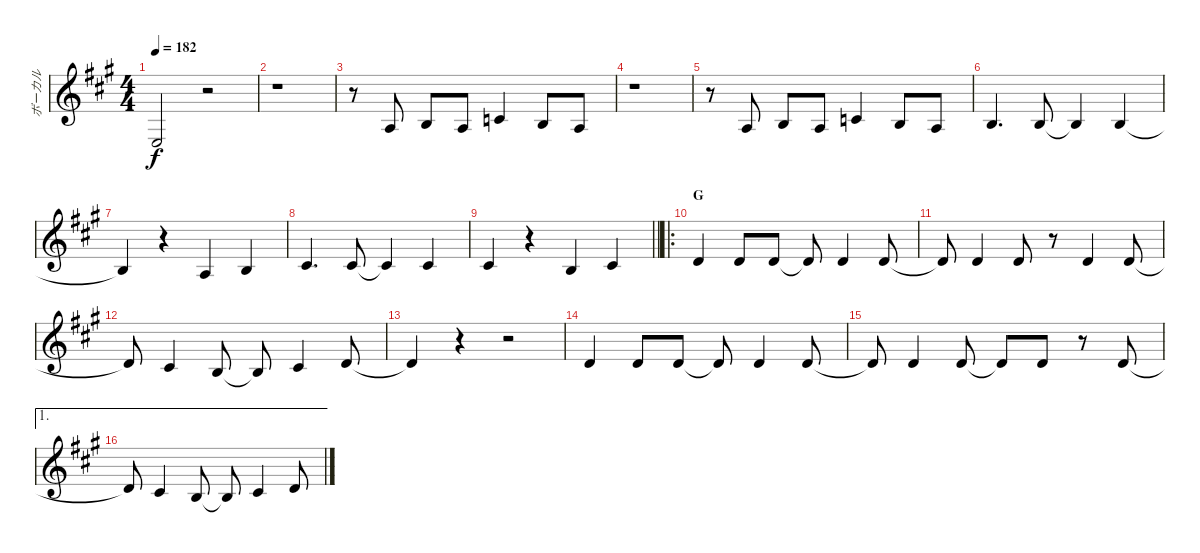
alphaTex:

\track ("ボーカル" "ボーカル") {instrument rockorgan}
\staff {score}
\tuning (E4 B3 G3 D3 A2 E2) {hide}
\ts (4 4)
\tempo 182
\clef g2
\ks f#minor
2.4{t}.2{dy f} r.2 |
r.1 |
r.8 2.3.8 0.2.8 2.3.8 1.2.4 0.2.8 2.3.8 |
r.1 |
r.8 2.3.8 0.2.8 2.3.8 1.2.4 0.2.8 2.3.8 |
0.2.4{d} 0.2.8 0.2{t}.4 0.2.4 |
0.2{t}.4 r.4 2.3.4 0.2.4 |
2.2.4{d} 2.2.8 2.2{t}.4 2.2.4 |
\barLineRight lightlight
2.2.4 r.4 0.2.4 2.2.4 |
\ro
\section ("" "G")
3.2.4 3.2.8 3.2.8 3.2{t}.8 3.2.4 3.2.8 |
3.2{t}.8 3.2.4 3.2.8 r.8 3.2.4 3.2.8 |
3.2{t}.8 2.2.4 0.2.8 0.2{t}.8 2.2.4 3.2.8 |
3.2{t}.4 r.4 r.2 |
3.2.4 3.2.8 3.2.8 3.2{t}.8 3.2.4 3.2.8 |
3.2{t}.8 3.2.4 3.2.8 3.2{t}.8 3.2.8 r.8 3.2.8 |
\ae 1
3.2{t}.8 2.2.4 0.2.8 0.2{t}.8 2.2.4 3.2.8
